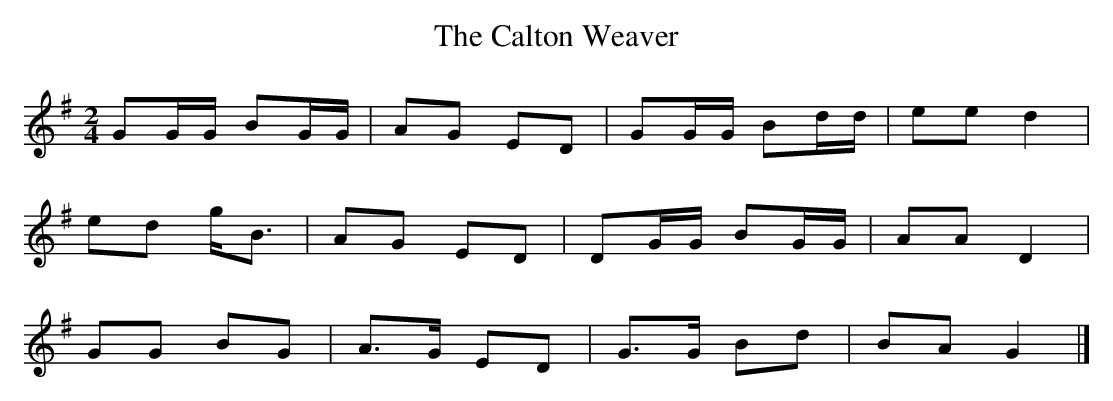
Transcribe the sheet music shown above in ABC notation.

X:1
T:Calton Weaver, The
L:1/8
M:2/4
K:G
GG/G/ BG/G/|AG ED|GG/G/ Bd/d/|ee d2|
ed g<B|AG ED|DG/G/ BG/G/|AA D2|
GG BG|A>G ED|G>G Bd|BA G2|]
